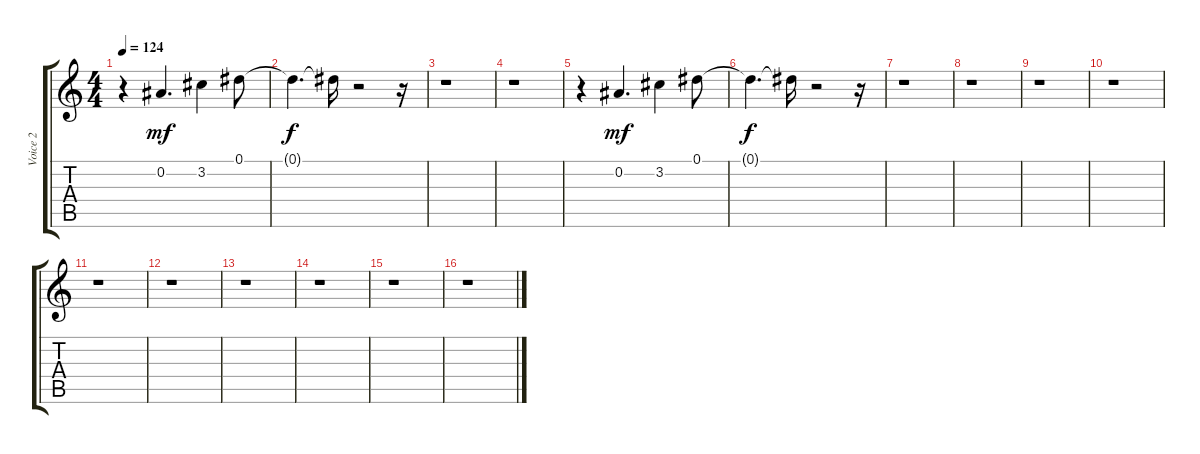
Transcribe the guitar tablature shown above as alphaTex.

\track ("Voice 2" "Voice 2") {instrument contrabass}
\staff {score tabs}
\tuning (Eb4 Bb3 Gb3 Db3 Ab2 Eb2) {hide}
\ts (4 4)
\tempo 124
\clef g2
\ks c
r.4{dy mf} 0.2.4{d} 3.2.4 0.1.8 |
0.1{t}.4{d dy f} 0.1{t}.16 r.2 r.16 |
r.1 |
r.1 |
r.4 0.2.4{d dy mf} 3.2.4 0.1.8 |
0.1{t}.4{d dy f} 0.1{t}.16 r.2 r.16 |
r.1 |
r.1 |
r.1 |
r.1 |
r.1 |
r.1 |
r.1 |
r.1 |
r.1 |
r.1
